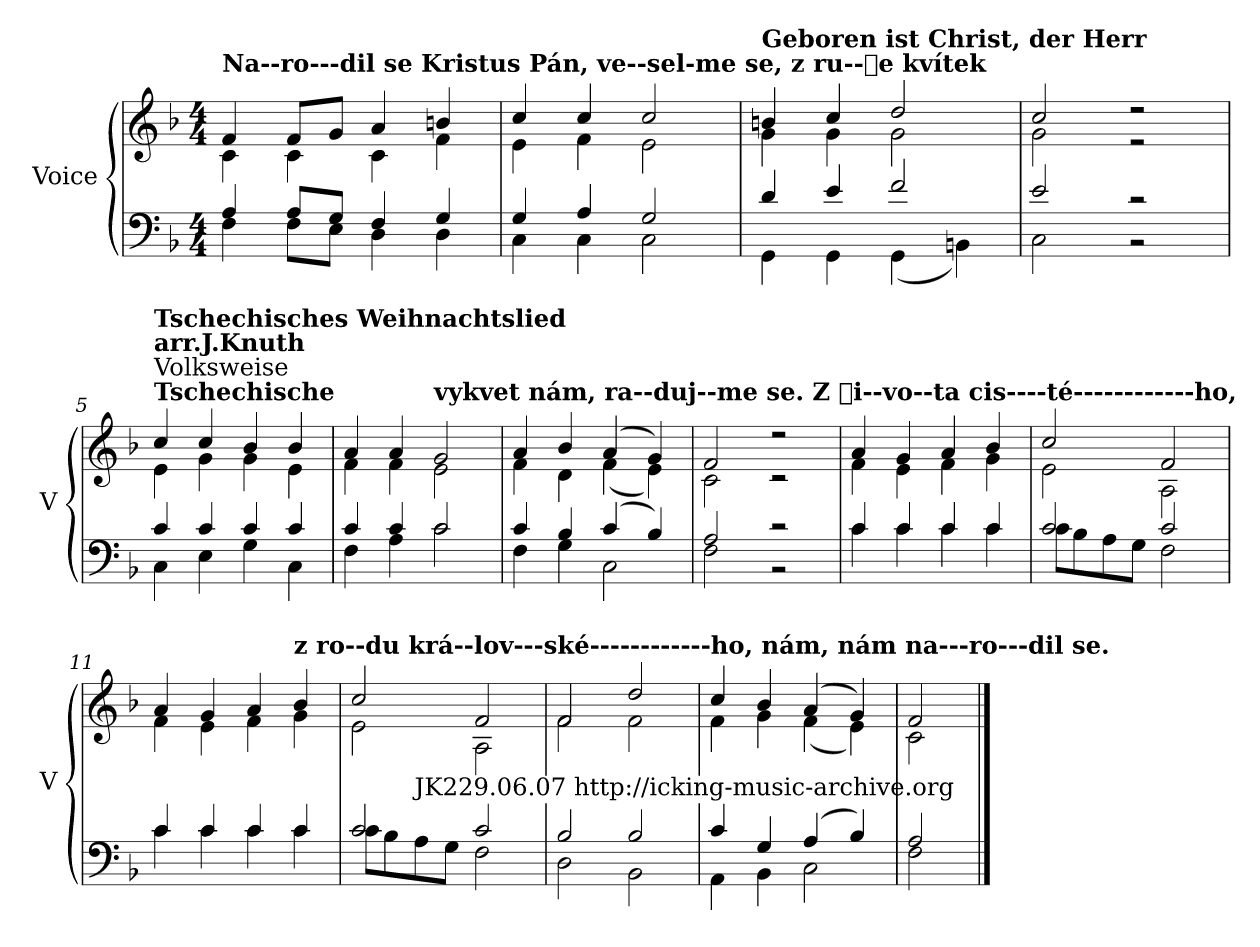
**kern	**kern
*part2	*part1
*staff2	*staff1
*I"Voice	*I"Voice
*I'V	*I'V
*clefF4	*clefG2
*k[b-]	*k[b-]
*M4/4	*M4/4
=1	=1
*^	*^
!	!	!LO:TX:a:B:t=Na--ro---dil  se   Kristus Pán,    ve--sel-me          se,            z ru--e kvítek	!
4A/	4F\	4f/	4c\
8A/L	8F\L	8f/L	4c\
8G/J	8E\J	8g/J	.
4F/	4D\	4a/	4c\
4G/	4D\	4bn/	4f\
=2	=2	=2	=2
4G/	4C\	4cc/	4e\
4A/	4C\	4cc/	4f\
2G/	2C\	2cc/	2e\
=3	=3	=3	=3
!	!	!LO:TX:a:B:t=Geboren ist Christ, der Herr	!
4d/	4GG\	4bn/	4g\
4e/	4GG\	4cc/	4g\
2f/	(4GG\	2dd/	2g\
.	4BBn\)	.	.
=4	=4	=4	=4
2e/	2C\	2cc/	2g\
2r	2r	2r	2r
=5	=5	=5	=5
!	!	!LO:TX:a:B:t=Tschechische	!
!	!	!LO:TX:a:t=Volksweise	!
!	!	!LO:TX:a:B:t=arr.J.Knuth	!
!	!	!LO:TX:a:B:t=Tschechisches Weihnachtslied	!
4c/	4C\	4cc/	4e\
4c/	4E\	4cc/	4g\
4c/	4G\	4b-/	4g\
4c/	4C\	4b-/	4e\
!!LO:LB:g=z	!!
=6	=6	=6	=6
4c/	4F\	4a/	4f\
4c/	4A\	4a/	4f\
!	!	!LO:TX:a:B:t=vykvet nám,    ra--duj--me        se.             Z i--vo--ta  cis----té------------ho,	!
2c/	2c\	2g/	2e\
=7	=7	=7	=7
4c/	4F\	4a/	4f\
4B-/	4G\	4b-/	4d\
(4c/	2C\	(4a/	(4f\
4B-/)	.	4g/)	4e\)
=8	=8	=8	=8
2A/	2F\	2f/	2c\
2r	2r	2r	2r
=9	=9	=9	=9
4c/	4c\	4a/	4f\
4c/	4c\	4g/	4e\
4c/	4c\	4a/	4f\
4c/	4c\	4b-/	4g\
=10	=10	=10	=10
2c/	8c\L	2cc/	2e\
.	8B-\	.	.
.	8A\	.	.
.	8G\J	.	.
2c/	2F\	2f/	2A\
!!LO:LB:g=z	!!
=11	=11	=11	=11
4c/	4c\	4a/	4f\
4c/	4c\	4g/	4e\
4c/	4c\	4a/	4f\
!	!	!LO:TX:a:B:t=z  ro--du krá--lov---ské------------ho,      nám, nám      na---ro---dil           se.	!
4c/	4c\	4b-/	4g\
=12	=12	=12	=12
2c/	8c\L	2cc/	2e\
.	8B-\	.	.
!	!LO:TX:a:t=JK229.06.07 http&colon;//icking-music-archive.org	!	!
.	8A\	.	.
.	8G\J	.	.
2c/	2F\	2f/	2A\
=13	=13	=13	=13
2B-/	2D\	2f/	2f\
2B-/	2BB-\	2dd/	2f\
=14	=14	=14	=14
4c/	4AA\	4cc/	4f\
4G/	4BB-\	4b-/	4g\
(4A/	2C\	(4a/	(4f\
4B-/)	.	4g/)	4e\)
=15	=15	=15	=15
2A/	2F\	2f/	2c\
*v	*v	*	*
*	*v	*v
==	==
*-	*-
